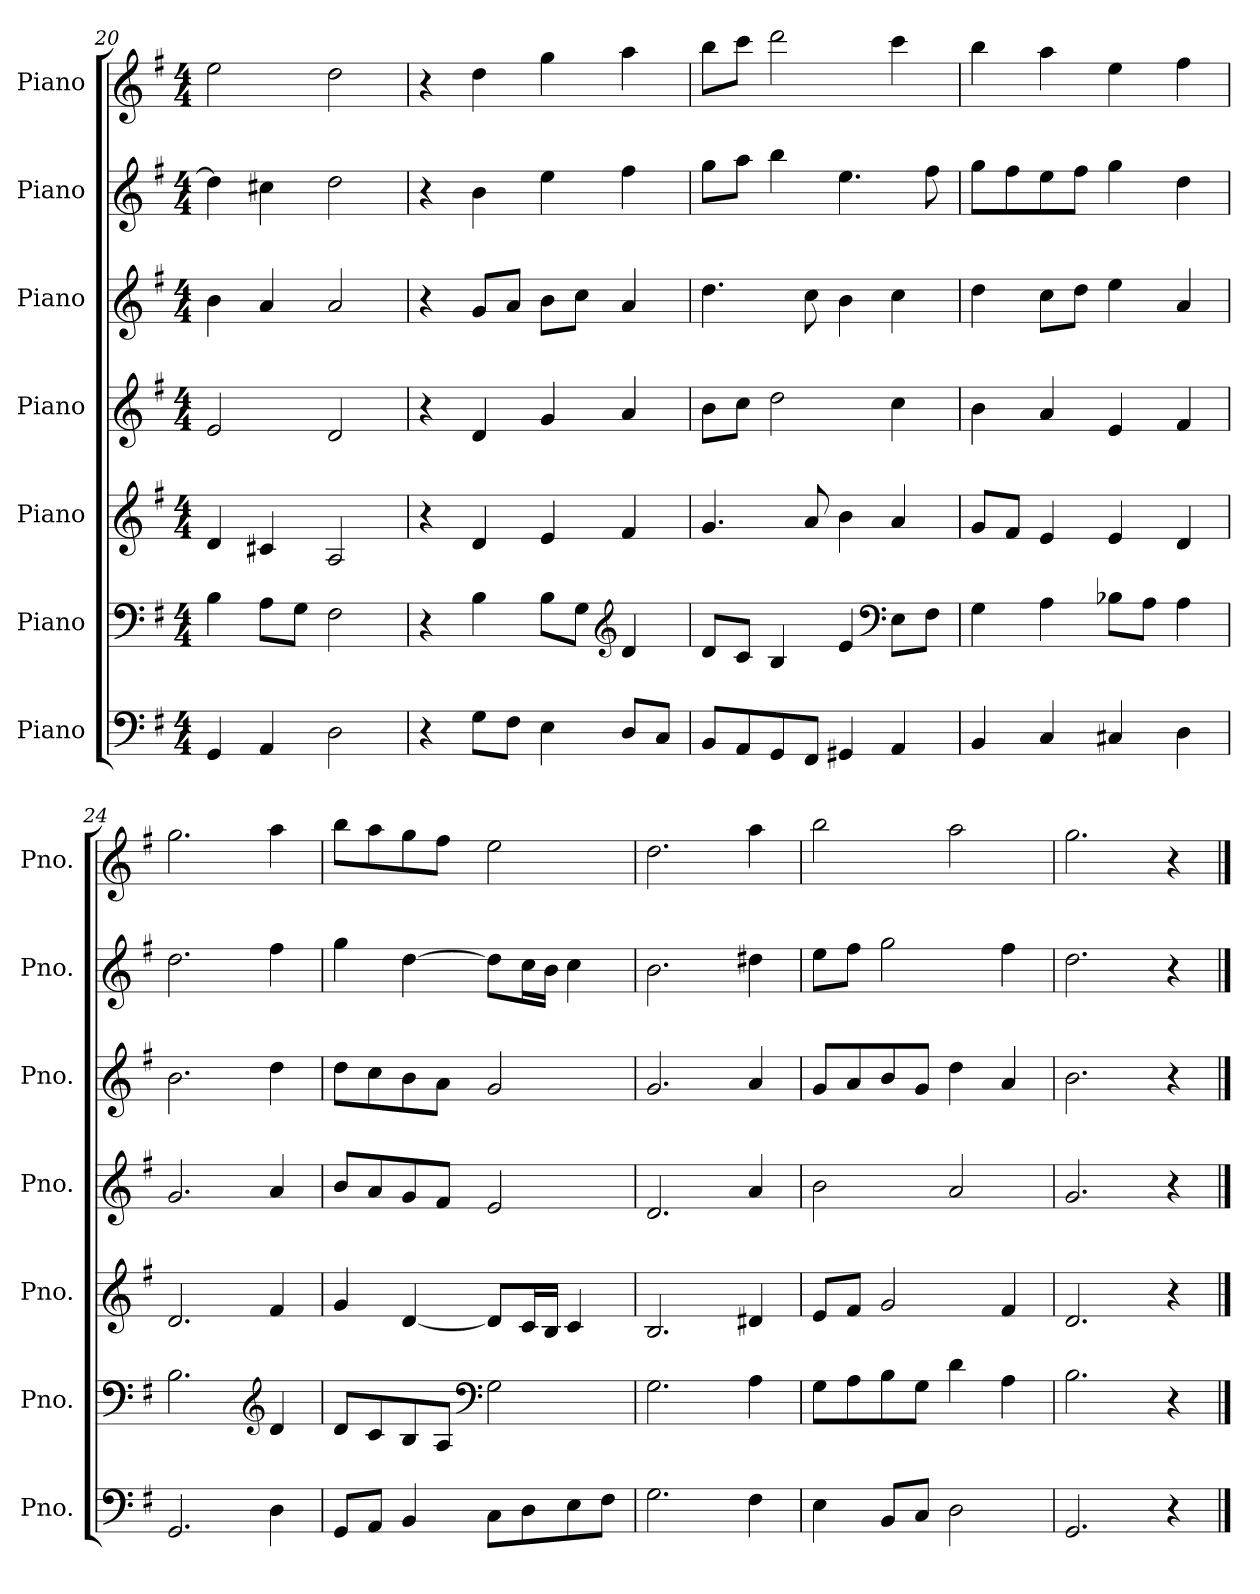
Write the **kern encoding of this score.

**kern	**kern	**kern	**kern	**kern	**kern	**kern
*part7	*part6	*part5	*part4	*part3	*part2	*part1
*staff7	*staff6	*staff5	*staff4	*staff3	*staff2	*staff1
*I"Piano	*I"Piano	*I"Piano	*I"Piano	*I"Piano	*I"Piano	*I"Piano
*I'Pno.	*I'Pno.	*I'Pno.	*I'Pno.	*I'Pno.	*I'Pno.	*I'Pno.
*clefF4	*clefF4	*clefG2	*clefG2	*clefG2	*clefG2	*clefG2
*k[f#]	*k[f#]	*k[f#]	*k[f#]	*k[f#]	*k[f#]	*k[f#]
*M4/4	*M4/4	*M4/4	*M4/4	*M4/4	*M4/4	*M4/4
=20	=20	=20	=20	=20	=20	=20
4GG/	4B\	4d/	2e/	4b\	4dd\]	2ee\
4AA/	8A\L	4c#X/	.	4a/	4cc#X\	.
.	8G\J	.	.	.	.	.
2D\	2F#\	2A/	2d/	2a/	2dd\	2dd\
!!LO:PB:g=z
=21	=21	=21	=21	=21	=21	=21
4r	4r	4r	4r	4r	4r	4r
8G\L	4B\	4d/	4d/	8g/L	4b\	4dd\
8F#\J	.	.	.	8a/J	.	.
4E\	8B\L	4e/	4g/	8b\L	4ee\	4gg\
.	8G\J	.	.	8cc\J	.	.
*	*clefG2	*	*	*	*	*
8D/L	4d/	4f#/	4a/	4a/	4ff#\	4aa\
8C/J	.	.	.	.	.	.
=22	=22	=22	=22	=22	=22	=22
8BB/L	8d/L	4.g/	8b\L	4.dd\	8gg\L	8bb\L
8AA/	8c/J	.	8cc\J	.	8aa\J	8ccc\J
8GG/	4B/	.	2dd\	.	4bb\	2ddd\
8FF#/J	.	8a/	.	8cc\	.	.
4GG#X/	4e/	4b\	.	4b\	4.ee\	.
*	*clefF4	*	*	*	*	*
4AA/	8E\L	4a/	4cc\	4cc\	.	4ccc\
.	8F#\J	.	.	.	8ff#\	.
=23	=23	=23	=23	=23	=23	=23
4BB/	4G\	8g/L	4b\	4dd\	8gg\L	4bb\
.	.	8f#/J	.	.	8ff#\	.
4C/	4A\	4e/	4a/	8cc\L	8ee\	4aa\
.	.	.	.	8dd\J	8ff#\J	.
4C#X/	8B-X\L	4e/	4e/	4ee\	4gg\	4ee\
.	8A\J	.	.	.	.	.
4D\	4A\	4d/	4f#/	4a/	4dd\	4ff#\
=24	=24	=24	=24	=24	=24	=24
2.GG/	2.B\	2.d/	2.g/	2.b\	2.dd\	2.gg\
*	*clefG2	*	*	*	*	*
4D\	4d/	4f#/	4a/	4dd\	4ff#\	4aa\
!!LO:PB:g=z
=25	=25	=25	=25	=25	=25	=25
8GG/L	8d/L	4g/	8b/L	8dd\L	4gg\	8bb\L
8AA/J	8c/	.	8a/	8cc\	.	8aa\
4BB/	8B/	[4d/	8g/	8b\	[4dd\	8gg\
.	8A/J	.	8f#/J	8a\J	.	8ff#\J
*	*clefF4	*	*	*	*	*
8C\L	2G\	8d/L]	2e/	2g/	8dd\L]	2ee\
8D\	.	16c/L	.	.	16cc\L	.
.	.	16B/JJ	.	.	16b\JJ	.
8E\	.	4c/	.	.	4cc\	.
8F#\J	.	.	.	.	.	.
=26	=26	=26	=26	=26	=26	=26
2.G\	2.G\	2.B/	2.d/	2.g/	2.b\	2.dd\
4F#\	4A\	4d#X/	4a/	4a/	4dd#X\	4aa\
=27	=27	=27	=27	=27	=27	=27
4E\	8G\L	8e/L	2b\	8g/L	8ee\L	2bb\
.	8A\	8f#/J	.	8a/	8ff#\J	.
8BB/L	8B\	2g/	.	8b/	2gg\	.
8C/J	8G\J	.	.	8g/J	.	.
2D\	4d\	.	2a/	4dd\	.	2aa\
.	4A\	4f#/	.	4a/	4ff#\	.
=28	=28	=28	=28	=28	=28	=28
2.GG/	2.B\	2.d/	2.g/	2.b\	2.dd\	2.gg\
4r	4r	4r	4r	4r	4r	4r
==	==	==	==	==	==	==
*-	*-	*-	*-	*-	*-	*-
